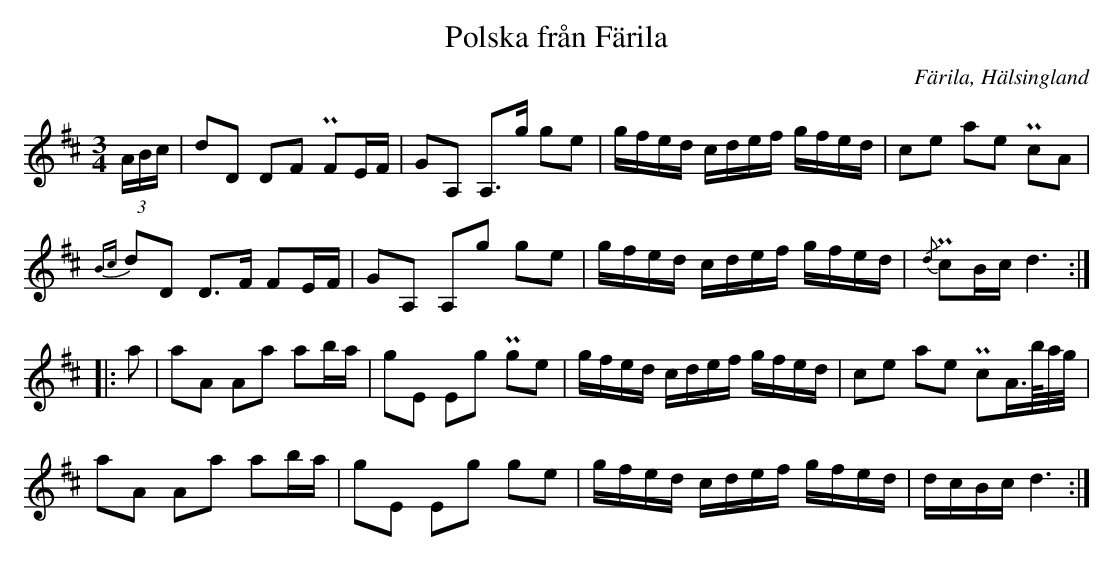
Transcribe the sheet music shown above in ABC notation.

X:1
T:Polska från Färila
O:Färila, Hälsingland
M:3/4
L:1/16
U:t=turn
K:D
(3ABc | d2D2 D2F2 PF2EF | G2A,2 A,2>g2 g2e2 | gfed cdef gfed | c2e2 a2e2 Pc2A2 |
{Bc}d2D2 D2>F2 F2EF | G2A,2 A,2g2 g2e2 | gfed cdef gfed | {/d}Pc2Bc d6 ::
a2 | a2A2 A2a2 a2ba | g2E2 E2g2 Pg2e2 | gfed cdef gfed | c2e2 a2e2 Pc2A>b/a/g/ |
a2A2 A2a2 a2ba | g2E2 E2g2 g2e2 | gfed cdef gfed | dcBc d6 :|
